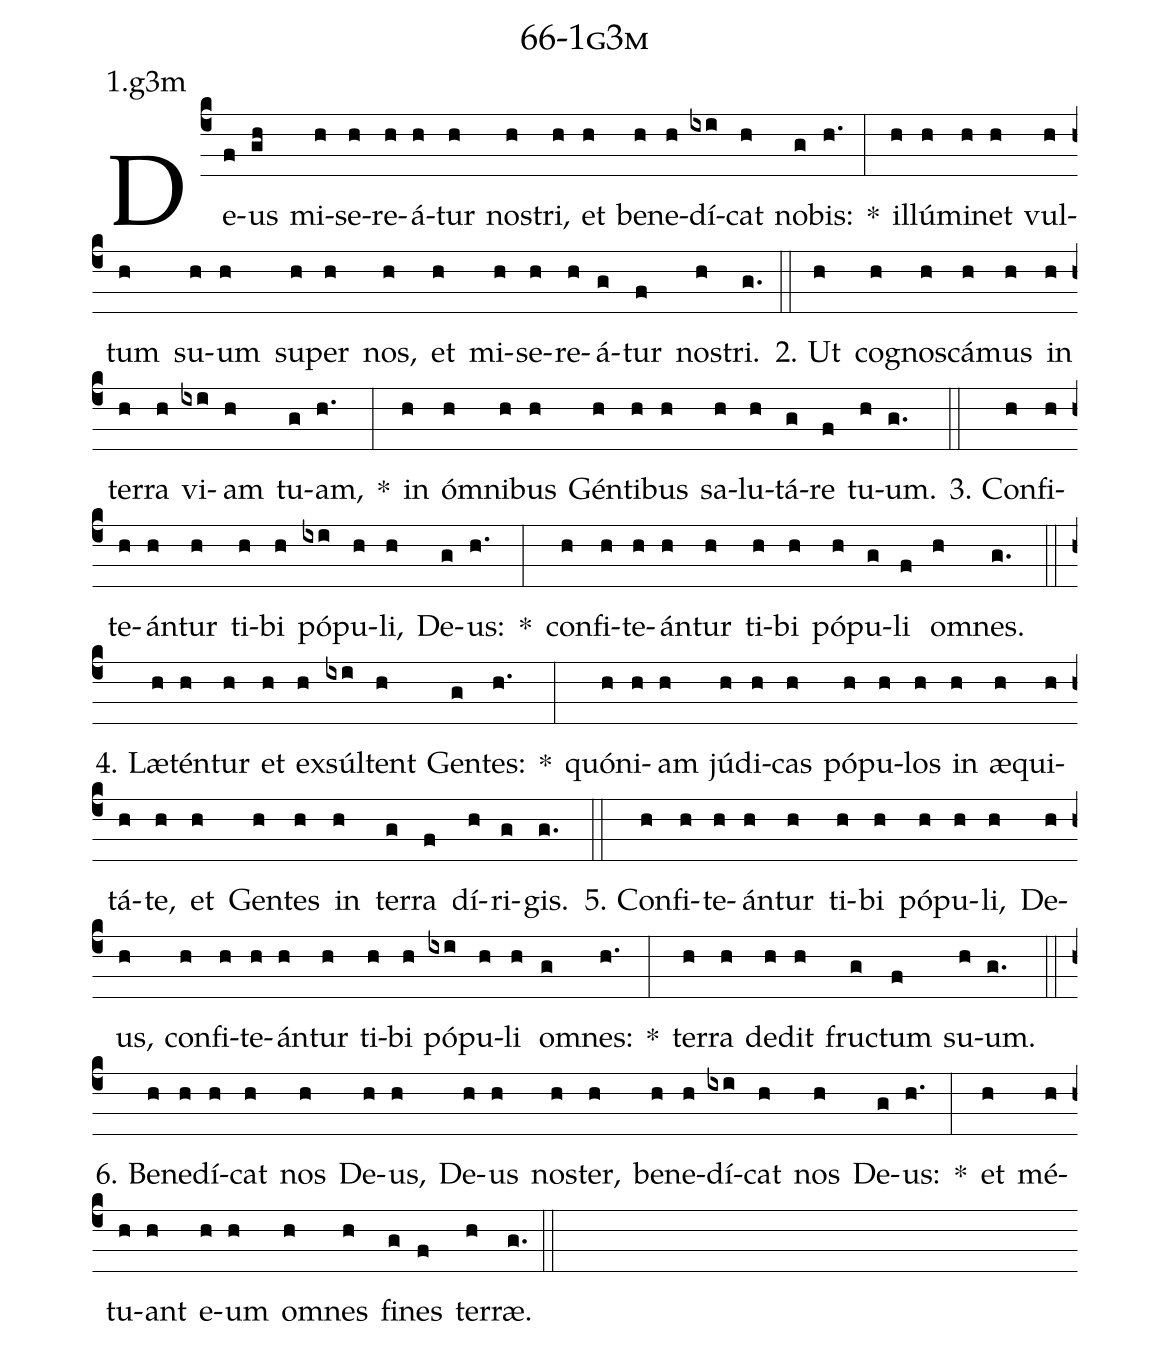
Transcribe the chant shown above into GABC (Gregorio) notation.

name: 66-1g3m;
annotation: 1.g3m;
%%
(c4)De(f)us(gh) mi(h)se(h)re(h)á(h)tur(h) nos(h)tri,(h) et(h) be(h)ne(h)dí(ixi)cat(h) no(g)bis:(h.) *(:) il(h)lú(h)mi(h)net(h) vul(h)tum(h) su(h)um(h) su(h)per(h) nos,(h) et(h) mi(h)se(h)re(h)á(g)tur(f) nos(h)tri.(g.) (::)
2. Ut(h) co(h)gnos(h)cá(h)mus(h) in(h) ter(h)ra(h) vi(ixi)am(h) tu(g)am,(h.) *(:) in(h) óm(h)ni(h)bus(h) Gén(h)ti(h)bus(h) sa(h)lu(h)tá(g)re(f) tu(h)um.(g.) (::)
3. Con(h)fi(h)te(h)án(h)tur(h) ti(h)bi(h) pó(ixi)pu(h)li,(h) De(g)us:(h.) *(:) con(h)fi(h)te(h)án(h)tur(h) ti(h)bi(h) pó(h)pu(g)li(f) om(h)nes.(g.) (::)
4. Læ(h)tén(h)tur(h) et(h) ex(h)súl(ixi)tent(h) Gen(g)tes:(h.) *(:) quón(h)i(h)am(h) jú(h)di(h)cas(h) pó(h)pu(h)los(h) in(h) æ(h)qui(h)tá(h)te,(h) et(h) Gen(h)tes(h) in(h) ter(g)ra(f) dí(h)ri(g)gis.(g.) (::)
5. Con(h)fi(h)te(h)án(h)tur(h) ti(h)bi(h) pó(h)pu(h)li,(h) De(h)us,(h) con(h)fi(h)te(h)án(h)tur(h) ti(h)bi(h) pó(ixi)pu(h)li(h) om(g)nes:(h.) *(:) ter(h)ra(h) de(h)dit(h) fruc(g)tum(f) su(h)um.(g.) (::)
6. Be(h)ne(h)dí(h)cat(h) nos(h) De(h)us,(h) De(h)us(h) nos(h)ter,(h) be(h)ne(h)dí(ixi)cat(h) nos(h) De(g)us:(h.) *(:) et(h) mé(h)tu(h)ant(h) e(h)um(h) om(h)nes(h) fi(g)nes(f) ter(h)ræ.(g.) (::)
